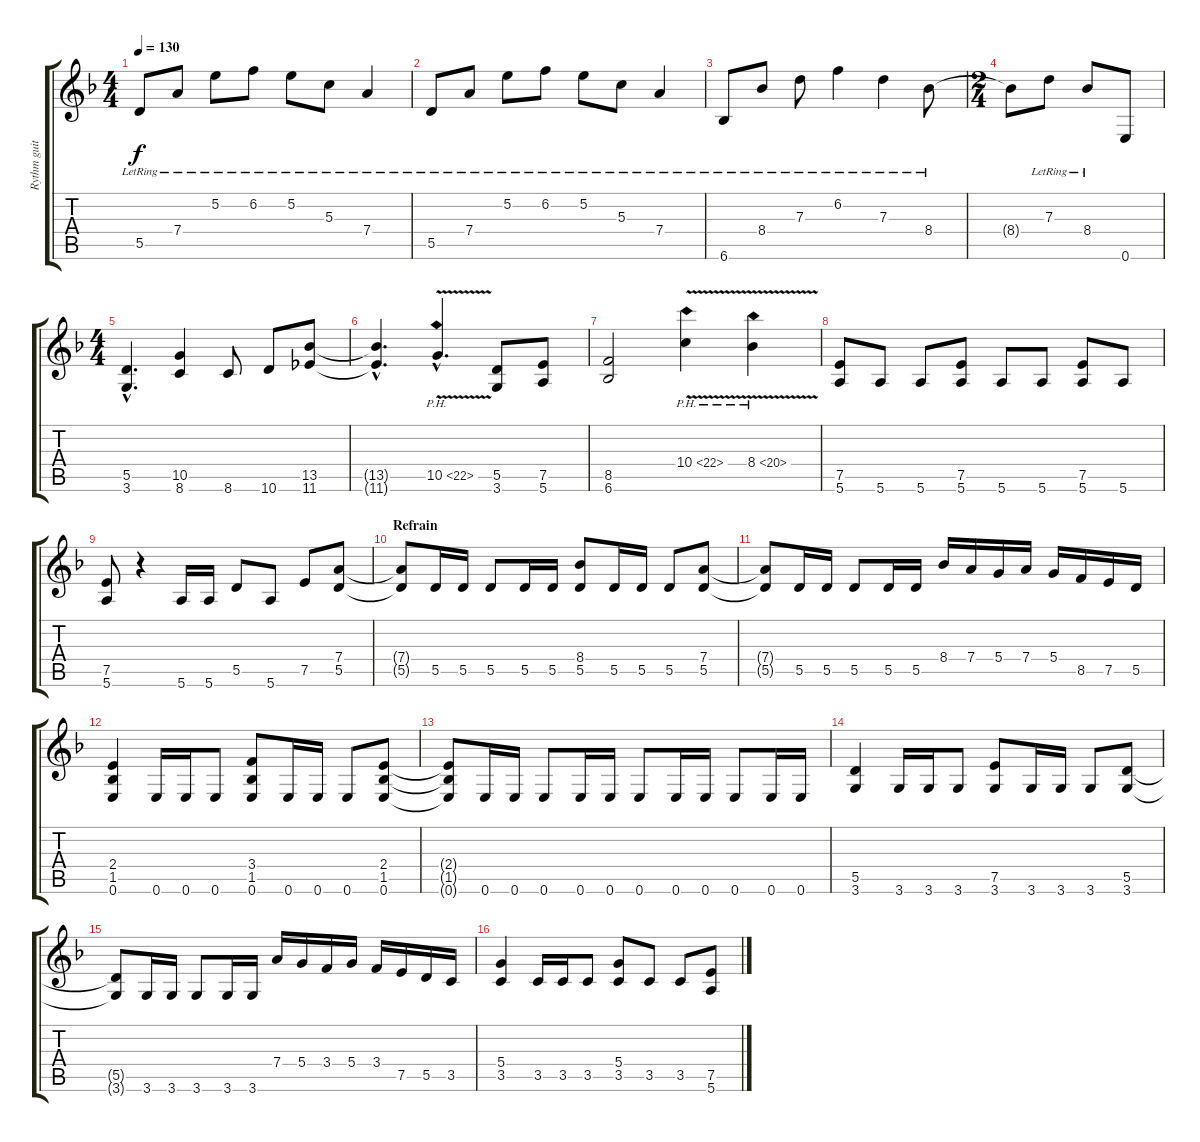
\track ("Rythm guitar" "Rythm guit") {instrument acousticguitarsteel}
\staff {score tabs}
\tuning (E4 B3 G3 D3 A2 E2) {hide}
\ts (4 4)
\tempo 130
\clef g2
\ks dminor
5.5{lr}.8{dy f} 7.4{lr}.8 5.2{lr}.8 6.2{lr}.8 5.2{lr}.8 5.3{lr}.8 7.4{lr}.4 |
5.5{lr}.8 7.4{lr}.8 5.2{lr}.8 6.2{lr}.8 5.2{lr}.8 5.3{lr}.8 7.4{lr}.4 |
6.6{lr}.8 8.4{lr}.8 7.3{lr}.8 6.2{lr}.4 7.3{lr}.4 8.4{lr}.8 |
\ts (2 4)
8.4{t}.8 7.3{lr}.8 8.4{lr}.8 0.6.8{balance 0 instrument overdrivenguitar} |
\ts (4 4)
(5.5{hac} 3.6{hac}).4{d} (10.5 8.6).4 8.6.8 10.6.8 (13.5 11.6).8 |
(13.5{hac t} 11.6{hac t}).4{d} 10.5{ph 12 v hac}.4{d} (5.5 3.6).8 (7.5 5.6).8 |
(8.5 6.6).2 10.4{ph 12 v}.4 8.4{ph 12 v}.4 |
(7.5 5.6).8 5.6.8 5.6.8 (7.5 5.6).8 5.6.8 5.6.8 (7.5 5.6).8 5.6.8 |
(7.5 5.6).8 r.4 5.6.16 5.6.16 5.5.8 5.6.8 7.5.8 (7.4 5.5).8 |
\section ("" "Refrain")
(7.4{t} 5.5{t}).8 5.5.16 5.5.16 5.5.8 5.5.16 5.5.16 (8.4 5.5).8 5.5.16 5.5.16 5.5.8 (7.4 5.5).8 |
(7.4{t} 5.5{t}).8 5.5.16 5.5.16 5.5.8 5.5.16 5.5.16 8.4.16 7.4.16 5.4.16 7.4.16 5.4.16 8.5.16 7.5.16 5.5.16 |
(2.4 1.5 0.6).4 0.6.16 0.6.16 0.6.8 (3.4 1.5 0.6).8 0.6.16 0.6.16 0.6.8 (2.4 1.5 0.6).8 |
(2.4{t} 1.5{t} 0.6{t}).8 0.6.16 0.6.16 0.6.8 0.6.16 0.6.16 0.6.8 0.6.16 0.6.16 0.6.8 0.6.16 0.6.16 |
(5.5 3.6).4 3.6.16 3.6.16 3.6.8 (7.5 3.6).8 3.6.16 3.6.16 3.6.8 (5.5 3.6).8 |
(5.5{t} 3.6{t}).8 3.6.16 3.6.16 3.6.8 3.6.16 3.6.16 7.4.16 5.4.16 3.4.16 5.4.16 3.4.16 7.5.16 5.5.16 3.5.16 |
(5.4 3.5).4 3.5.16 3.5.16 3.5.8 (5.4 3.5).8 3.5.8 3.5.8 (7.5 5.6).8
